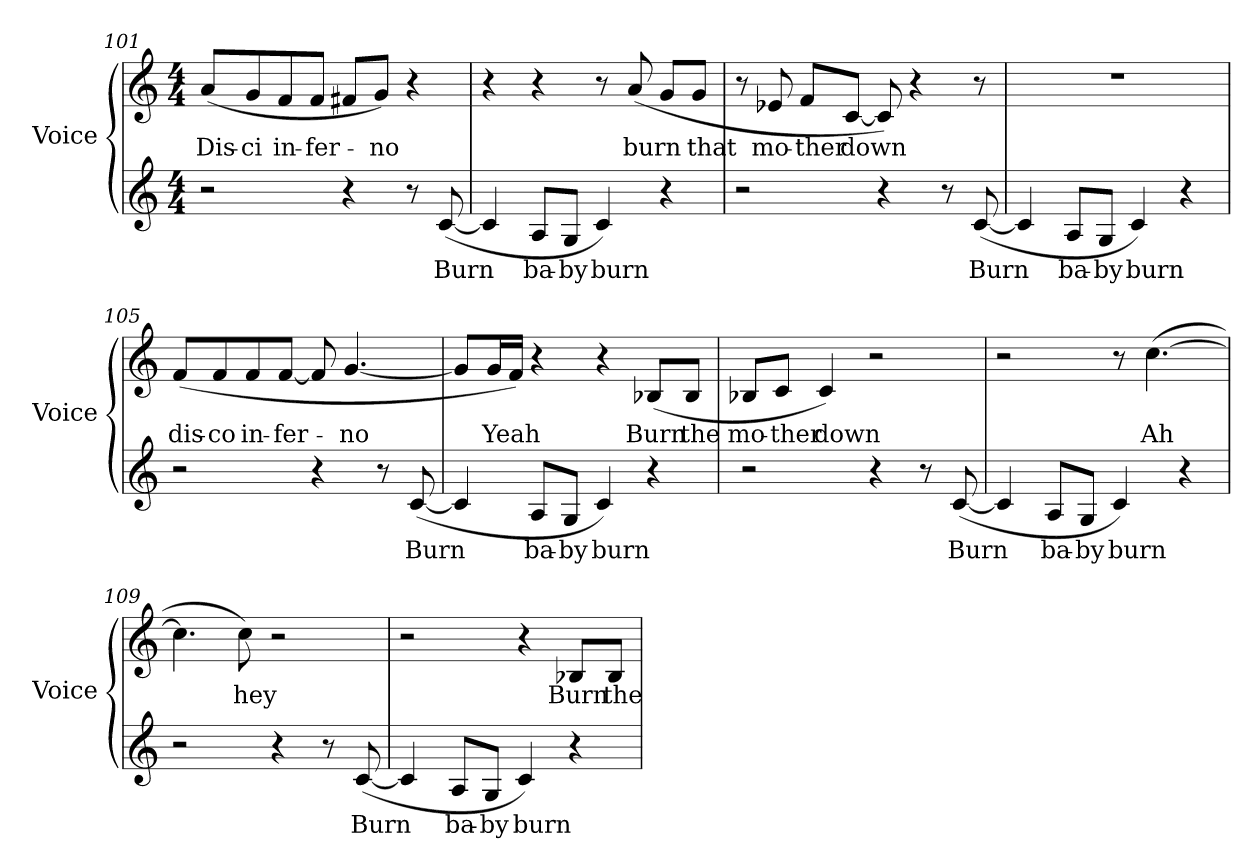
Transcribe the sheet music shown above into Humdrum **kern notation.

**kern	**text	**kern	**text
*part2	*part2	*part1	*part1
*staff2	*staff2	*staff1	*staff1
*I"Voice	*	*I"Voice	*
*I'Voice	*	*I'Voice	*
!!LO:LB:g=z
*clefG2	*	*clefG2	*
*k[]	*	*k[]	*
*C:	*	*C:	*
*M4/4	*	*M4/4	*
=101	=101	=101	=101
!	!	!	!LO:LY:b:color=#000000
2r	.	(8ai/L	Dis-
!	!	!	!LO:LY:b:color=#000000
.	.	8gi/	-ci
!	!	!	!LO:LY:b:color=#000000
.	.	8fi/	in-
!	!	!	!LO:LY:b:color=#000000
.	.	8fi/J	-fer-
4r	.	8f#Xi/L	.
!	!	!	!LO:LY:b:color=#000000
.	.	8gi/J)	-no
8r	.	4r	.
!	!LO:LY:b:color=#000000	!	!
([8ci/	Burn	.	.
=102	=102	=102	=102
4ci/]	.	4r	.
!	!LO:LY:b:color=#000000	!	!
8Ai/L	ba-	4r	.
!	!LO:LY:b:color=#000000	!	!
8Gi/J	-by	.	.
!	!LO:LY:b:color=#000000	!	!
4ci/)	burn	8r	.
!	!	!	!LO:LY:b:color=#000000
.	.	(8ai/	burn
4r	.	8gi/L	.
!	!	!	!LO:LY:b:color=#000000
.	.	8gi/J	that
=103	=103	=103	=103
2r	.	8r	.
!	!	!	!LO:LY:b:color=#000000
.	.	8e-Xi/	mo-
!	!	!	!LO:LY:b:color=#000000
.	.	8fi/L	-ther
!	!	!	!LO:LY:b:color=#000000
.	.	[8ci/J	down
4r	.	8ci/])	.
.	.	4r	.
8r	.	.	.
!	!LO:LY:b:color=#000000	!	!
([8ci/	Burn	8r	.
=104	=104	=104	=104
4ci/]	.	1r	.
!	!LO:LY:b:color=#000000	!	!
8Ai/L	ba-	.	.
!	!LO:LY:b:color=#000000	!	!
8Gi/J	-by	.	.
!	!LO:LY:b:color=#000000	!	!
4ci/)	burn	.	.
4r	.	.	.
!!LO:PB:g=z
=105	=105	=105	=105
!	!	!	!LO:LY:b:color=#000000
2r	.	(8fi/L	dis-
!	!	!	!LO:LY:b:color=#000000
.	.	8fi/	-co
!	!	!	!LO:LY:b:color=#000000
.	.	8fi/	in-
!	!	!	!LO:LY:b:color=#000000
.	.	[8fi/J	-fer-
4r	.	8fi/]	.
!	!	!	!LO:LY:b:color=#000000
.	.	[4.gi/	-no
8r	.	.	.
!	!LO:LY:b:color=#000000	!	!
([8ci/	Burn	.	.
=106	=106	=106	=106
4ci/]	.	8gi/L]	.
!	!	!	!LO:LY:b:color=#000000
.	.	16gi/L	Yeah
.	.	16fi/JJ)	.
!	!LO:LY:b:color=#000000	!	!
8Ai/L	ba-	4r	.
!	!LO:LY:b:color=#000000	!	!
8Gi/J	-by	.	.
!	!LO:LY:b:color=#000000	!	!
4ci/)	burn	4r	.
!	!	!	!LO:LY:b:color=#000000
4r	.	(8B-Xi/L	Burn
!	!	!	!LO:LY:b:color=#000000
.	.	8B-i/J	the
=107	=107	=107	=107
!	!	!	!LO:LY:b:color=#000000
2r	.	8B-Xi/L	mo-
!	!	!	!LO:LY:b:color=#000000
.	.	8ci/J	-ther
!	!	!	!LO:LY:b:color=#000000
.	.	4ci/)	down
4r	.	2r	.
8r	.	.	.
!	!LO:LY:b:color=#000000	!	!
([8ci/	Burn	.	.
!!LO:LB:g=z
=108	=108	=108	=108
4ci/]	.	2r	.
!	!LO:LY:b:color=#000000	!	!
8Ai/L	ba-	.	.
!	!LO:LY:b:color=#000000	!	!
8Gi/J	-by	.	.
!	!LO:LY:b:color=#000000	!	!
4ci/)	burn	8r	.
!	!	!	!LO:LY:b:color=#000000
.	.	([4.cci\	Ah
4r	.	.	.
=109	=109	=109	=109
2r	.	4.cci\]	.
!	!	!	!LO:LY:b:color=#000000
.	.	8cci\)	hey
4r	.	2r	.
8r	.	.	.
!	!LO:LY:b:color=#000000	!	!
([8ci/	Burn	.	.
=110	=110	=110	=110
4ci/]	.	2r	.
!	!LO:LY:b:color=#000000	!	!
8Ai/L	ba-	.	.
!	!LO:LY:b:color=#000000	!	!
8Gi/J	-by	.	.
!	!LO:LY:b:color=#000000	!	!
4ci/)	burn	4r	.
!	!	!	!LO:LY:b:color=#000000
4r	.	8B-Xi/L	Burn
!	!	!	!LO:LY:b:color=#000000
.	.	8B-i/J	the
=	=	=	=
*-	*-	*-	*-
